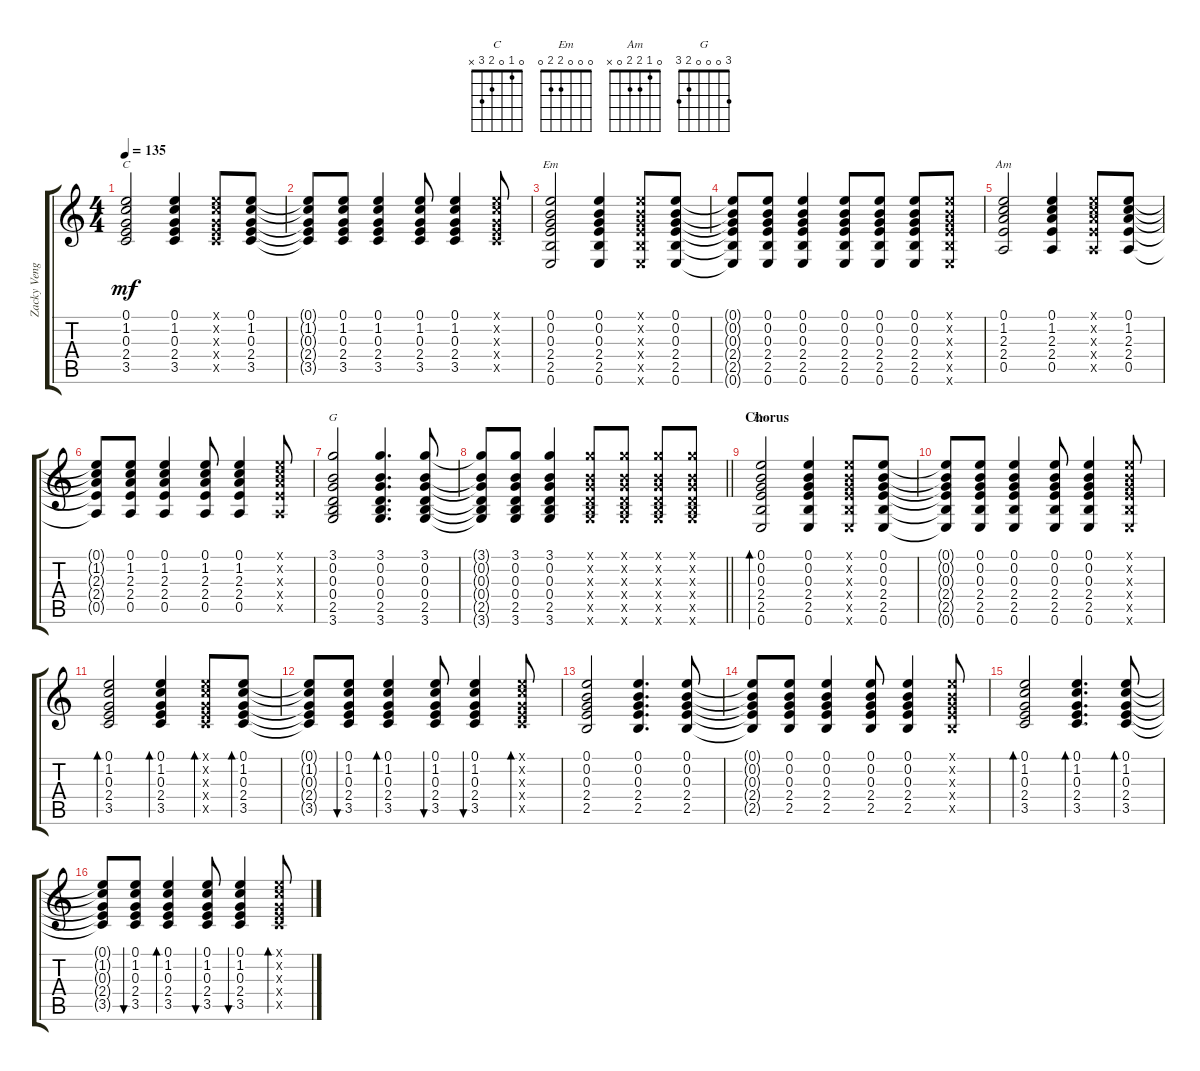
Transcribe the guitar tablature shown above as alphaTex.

\track ("Zacky Vengeance" "Zacky Veng") {instrument acousticguitarsteel}
\staff {score tabs}
\tuning (E4 B3 G3 D3 A2 E2) {hide}
\chord ("C" 0 1 0 2 3 x)
\chord ("Em" 0 0 0 2 2 x)
\chord ("Am" 0 1 2 2 0 x)
\chord ("G" 3 0 0 0 2 3)
\chord ("Em" 0 0 0 2 2 0)
\ts (4 4)
\tempo 135
\clef g2
\ks c
(0.1 1.2 0.3 2.4 3.5).2{ch "C" dy mf} (0.1 1.2 0.3 2.4 3.5).4 (0.1{x} 1.2{x} 0.3{x} 2.4{x} 3.5{x}).8 (0.1 1.2 0.3 2.4 3.5).8 |
(0.1{t} 1.2{t} 0.3{t} 2.4{t} 3.5{t}).8 (0.1 1.2 0.3 2.4 3.5).8 (0.1 1.2 0.3 2.4 3.5).4 (0.1 1.2 0.3 2.4 3.5).8 (0.1 1.2 0.3 2.4 3.5).4 (0.1{x} 1.2{x} 0.3{x} 2.4{x} 3.5{x}).8 |
(0.1 0.2 0.3 2.4 2.5 0.6).2{ch "Em"} (0.1 0.2 0.3 2.4 2.5 0.6).4 (0.1{x} 0.2{x} 0.3{x} 2.4{x} 2.5{x} 0.6{x}).8 (0.1 0.2 0.3 2.4 2.5 0.6).8 |
(0.1{t} 0.2{t} 0.3{t} 2.4{t} 2.5{t} 0.6{t}).8 (0.1 0.2 0.3 2.4 2.5 0.6).8 (0.1 0.2 0.3 2.4 2.5 0.6).4 (0.1 0.2 0.3 2.4 2.5 0.6).8 (0.1 0.2 0.3 2.4 2.5 0.6).8 (0.1 0.2 0.3 2.4 2.5 0.6).8 (0.1{x} 0.2{x} 0.3{x} 2.4{x} 2.5{x} 0.6{x}).8 |
(0.1 1.2 2.3 2.4 0.5).2{ch "Am"} (0.1 1.2 2.3 2.4 0.5).4 (0.1{x} 1.2{x} 2.3{x} 2.4{x} 0.5{x}).8 (0.1 1.2 2.3 2.4 0.5).8 |
(0.1{t} 1.2{t} 2.3{t} 2.4{t} 0.5{t}).8 (0.1 1.2 2.3 2.4 0.5).8 (0.1 1.2 2.3 2.4 0.5).4 (0.1 1.2 2.3 2.4 0.5).8 (0.1 1.2 2.3 2.4 0.5).4 (0.1{x} 1.2{x} 2.3{x} 2.4{x} 0.5{x}).8 |
(3.1 0.2 0.3 0.4 2.5 3.6).2{ch "G"} (3.1 0.2 0.3 0.4 2.5 3.6).4{d} (3.1 0.2 0.3 0.4 2.5 3.6).8 |
\barLineRight lightlight
(3.1{t} 0.2{t} 0.3{t} 0.4{t} 2.5{t} 3.6{t}).8 (3.1 0.2 0.3 0.4 2.5 3.6).8 (3.1 0.2 0.3 0.4 2.5 3.6).4 (3.1{x} 0.2{x} 0.3{x} 0.4{x} 2.5{x} 3.6{x}).8 (3.1{x} 0.2{x} 0.3{x} 0.4{x} 2.5{x} 3.6{x}).8 (3.1{x} 0.2{x} 0.3{x} 0.4{x} 2.5{x} 3.6{x}).8 (3.1{x} 0.2{x} 0.3{x} 0.4{x} 2.5{x} 3.6{x}).8 |
\section ("" "Chorus")
(0.1 0.2 0.3 2.4 2.5 0.6).2{bd 30 ch "Em"} (0.1 0.2 0.3 2.4 2.5 0.6).4 (0.1{x} 0.2{x} 0.3{x} 2.4{x} 2.5{x} 0.6{x}).8 (0.1 0.2 0.3 2.4 2.5 0.6).8 |
(0.1{t} 0.2{t} 0.3{t} 2.4{t} 2.5{t} 0.6{t}).8 (0.1 0.2 0.3 2.4 2.5 0.6).8 (0.1 0.2 0.3 2.4 2.5 0.6).4 (0.1 0.2 0.3 2.4 2.5 0.6).8 (0.1 0.2 0.3 2.4 2.5 0.6).4 (0.1{x} 0.2{x} 0.3{x} 2.4{x} 2.5{x} 0.6{x}).8 |
(0.1 1.2 0.3 2.4 3.5).2{bd 30} (0.1 1.2 0.3 2.4 3.5).4{bd 30} (0.1{x} 1.2{x} 0.3{x} 2.4{x} 3.5{x}).8{bd 30} (0.1 1.2 0.3 2.4 3.5).8{bd 30} |
(0.1{t} 1.2{t} 0.3{t} 2.4{t} 3.5{t}).8 (0.1 1.2 0.3 2.4 3.5).8{bu 30} (0.1 1.2 0.3 2.4 3.5).4{bd 30} (0.1 1.2 0.3 2.4 3.5).8{bu 30} (0.1 1.2 0.3 2.4 3.5).4{bu 30} (0.1{x} 1.2{x} 0.3{x} 2.4{x} 3.5{x}).8{bd 30} |
(0.1 0.2 0.3 2.4 2.5).2 (0.1 0.2 0.3 2.4 2.5).4{d} (0.1 0.2 0.3 2.4 2.5).8 |
(0.1{t} 0.2{t} 0.3{t} 2.4{t} 2.5{t}).8 (0.1 0.2 0.3 2.4 2.5).8 (0.1 0.2 0.3 2.4 2.5).4 (0.1 0.2 0.3 2.4 2.5).8 (0.1 0.2 0.3 2.4 2.5).4 (0.1{x} 0.2{x} 0.3{x} 2.4{x} 2.5{x}).8 |
(0.1 1.2 0.3 2.4 3.5).2{bd 30} (0.1 1.2 0.3 2.4 3.5).4{d bd 30} (0.1 1.2 0.3 2.4 3.5).8{bd 30} |
(0.1{t} 1.2{t} 0.3{t} 2.4{t} 3.5{t}).8 (0.1 1.2 0.3 2.4 3.5).8{bu 30} (0.1 1.2 0.3 2.4 3.5).4{bd 30} (0.1 1.2 0.3 2.4 3.5).8{bu 30} (0.1 1.2 0.3 2.4 3.5).4{bu 30} (0.1{x} 1.2{x} 0.3{x} 2.4{x} 3.5{x}).8{bd 30}
